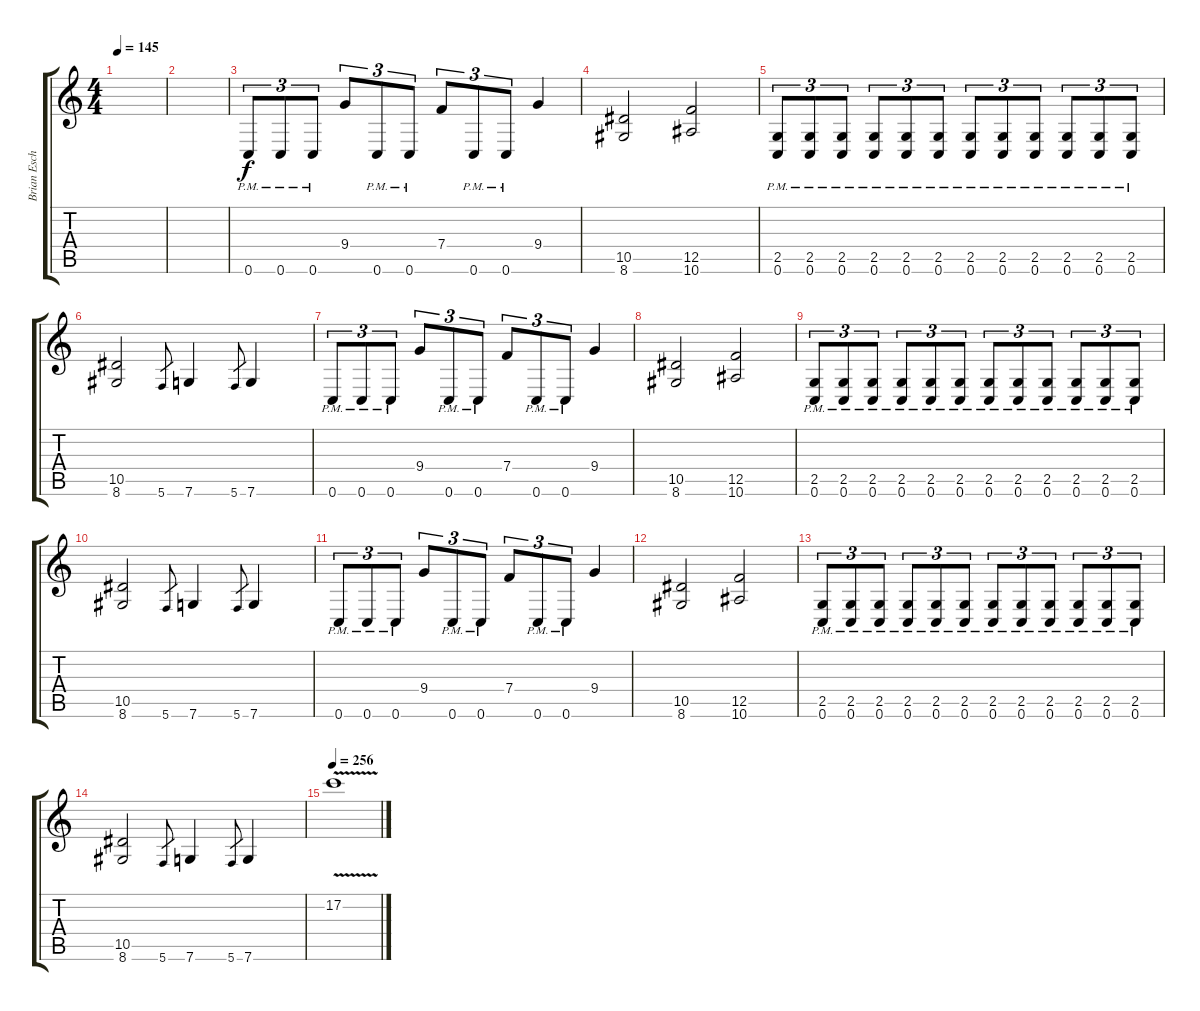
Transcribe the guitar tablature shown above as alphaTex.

\track ("Brian Eschbach (Guitar Harmize./Additi.)" "Brian Esch") {instrument distortionguitar}
\staff {score tabs}
\tuning (C4 G3 Eb3 Bb2 F2 C2) {hide}
\ts (4 4)
\tempo 145
\clef g2
\ks c
|
|
0.6{pm}.8{tu (3 2) balance 0} 0.6{pm}.8{tu (3 2)} 0.6{pm}.8{tu (3 2)} 9.4.8{tu (3 2)} 0.6{pm}.8{tu (3 2)} 0.6{pm}.8{tu (3 2)} 7.4.8{tu (3 2)} 0.6{pm}.8{tu (3 2)} 0.6{pm}.8{tu (3 2)} 9.4.4 |
(10.5 8.6).2 (12.5 10.6).2 |
(2.5{pm} 0.6{pm}).8{tu (3 2)} (2.5{pm} 0.6{pm}).8{tu (3 2)} (2.5{pm} 0.6{pm}).8{tu (3 2)} (2.5{pm} 0.6{pm}).8{tu (3 2)} (2.5{pm} 0.6{pm}).8{tu (3 2)} (2.5{pm} 0.6{pm}).8{tu (3 2)} (2.5{pm} 0.6{pm}).8{tu (3 2)} (2.5{pm} 0.6{pm}).8{tu (3 2)} (2.5{pm} 0.6{pm}).8{tu (3 2)} (2.5{pm} 0.6{pm}).8{tu (3 2)} (2.5{pm} 0.6{pm}).8{tu (3 2)} (2.5{pm} 0.6{pm}).8{tu (3 2)} |
(10.5 8.6).2 5.6.8{gr} 7.6.4 5.6.8{gr} 7.6.4 |
0.6{pm}.8{tu (3 2) balance 0} 0.6{pm}.8{tu (3 2)} 0.6{pm}.8{tu (3 2)} 9.4.8{tu (3 2)} 0.6{pm}.8{tu (3 2)} 0.6{pm}.8{tu (3 2)} 7.4.8{tu (3 2)} 0.6{pm}.8{tu (3 2)} 0.6{pm}.8{tu (3 2)} 9.4.4 |
(10.5 8.6).2 (12.5 10.6).2 |
(2.5{pm} 0.6{pm}).8{tu (3 2)} (2.5{pm} 0.6{pm}).8{tu (3 2)} (2.5{pm} 0.6{pm}).8{tu (3 2)} (2.5{pm} 0.6{pm}).8{tu (3 2)} (2.5{pm} 0.6{pm}).8{tu (3 2)} (2.5{pm} 0.6{pm}).8{tu (3 2)} (2.5{pm} 0.6{pm}).8{tu (3 2)} (2.5{pm} 0.6{pm}).8{tu (3 2)} (2.5{pm} 0.6{pm}).8{tu (3 2)} (2.5{pm} 0.6{pm}).8{tu (3 2)} (2.5{pm} 0.6{pm}).8{tu (3 2)} (2.5{pm} 0.6{pm}).8{tu (3 2)} |
(10.5 8.6).2 5.6.8{gr} 7.6.4 5.6.8{gr} 7.6.4 |
0.6{pm}.8{tu (3 2) balance 0} 0.6{pm}.8{tu (3 2)} 0.6{pm}.8{tu (3 2)} 9.4.8{tu (3 2)} 0.6{pm}.8{tu (3 2)} 0.6{pm}.8{tu (3 2)} 7.4.8{tu (3 2)} 0.6{pm}.8{tu (3 2)} 0.6{pm}.8{tu (3 2)} 9.4.4 |
(10.5 8.6).2 (12.5 10.6).2 |
(2.5{pm} 0.6{pm}).8{tu (3 2)} (2.5{pm} 0.6{pm}).8{tu (3 2)} (2.5{pm} 0.6{pm}).8{tu (3 2)} (2.5{pm} 0.6{pm}).8{tu (3 2)} (2.5{pm} 0.6{pm}).8{tu (3 2)} (2.5{pm} 0.6{pm}).8{tu (3 2)} (2.5{pm} 0.6{pm}).8{tu (3 2)} (2.5{pm} 0.6{pm}).8{tu (3 2)} (2.5{pm} 0.6{pm}).8{tu (3 2)} (2.5{pm} 0.6{pm}).8{tu (3 2)} (2.5{pm} 0.6{pm}).8{tu (3 2)} (2.5{pm} 0.6{pm}).8{tu (3 2)} |
(10.5 8.6).2 5.6.8{gr} 7.6.4 5.6.8{gr} 7.6.4 |
\tempo 256
17.2{v}.1{volume 0}
